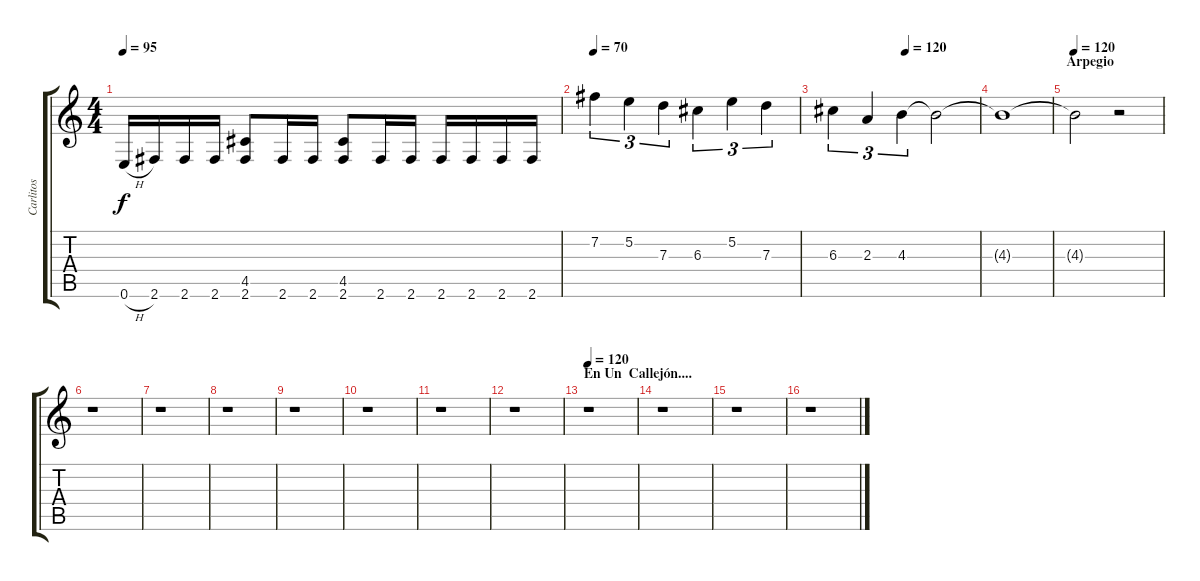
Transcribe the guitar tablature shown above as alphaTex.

\track ("Carlitos" "Carlitos") {instrument distortionguitar}
\staff {score tabs}
\tuning (E4 B3 G3 D3 A2 E2) {hide}
\ts (4 4)
\tempo 95
\clef g2
\ks c
0.6{h}.16{dy f} 2.6.16 2.6.16 2.6.16 (4.5 2.6).8 2.6.16 2.6.16 (4.5 2.6).8 2.6.16 2.6.16 2.6.16 2.6.16 2.6.16 2.6.16 |
\tempo 70
7.2.4{tu (3 2)} 5.2.4{tu (3 2)} 7.3.4{tu (3 2)} 6.3.4{tu (3 2)} 5.2.4{tu (3 2)} 7.3.4{tu (3 2)} |
\tempo (120 0.5)
6.3.4{tu (3 2)} 2.3.4{tu (3 2)} 4.3.4{tu (3 2)} 4.3{t}.2 |
4.3{t}.1 |
\section ("" "Arpegio")
\tempo 120
4.3{t}.2 r.2 |
r.1 |
r.1 |
r.1 |
r.1 |
r.1 |
r.1 |
r.1 |
\section ("" "En Un  Callejón....")
\tempo 120
r.1 |
r.1 |
r.1 |
r.1
